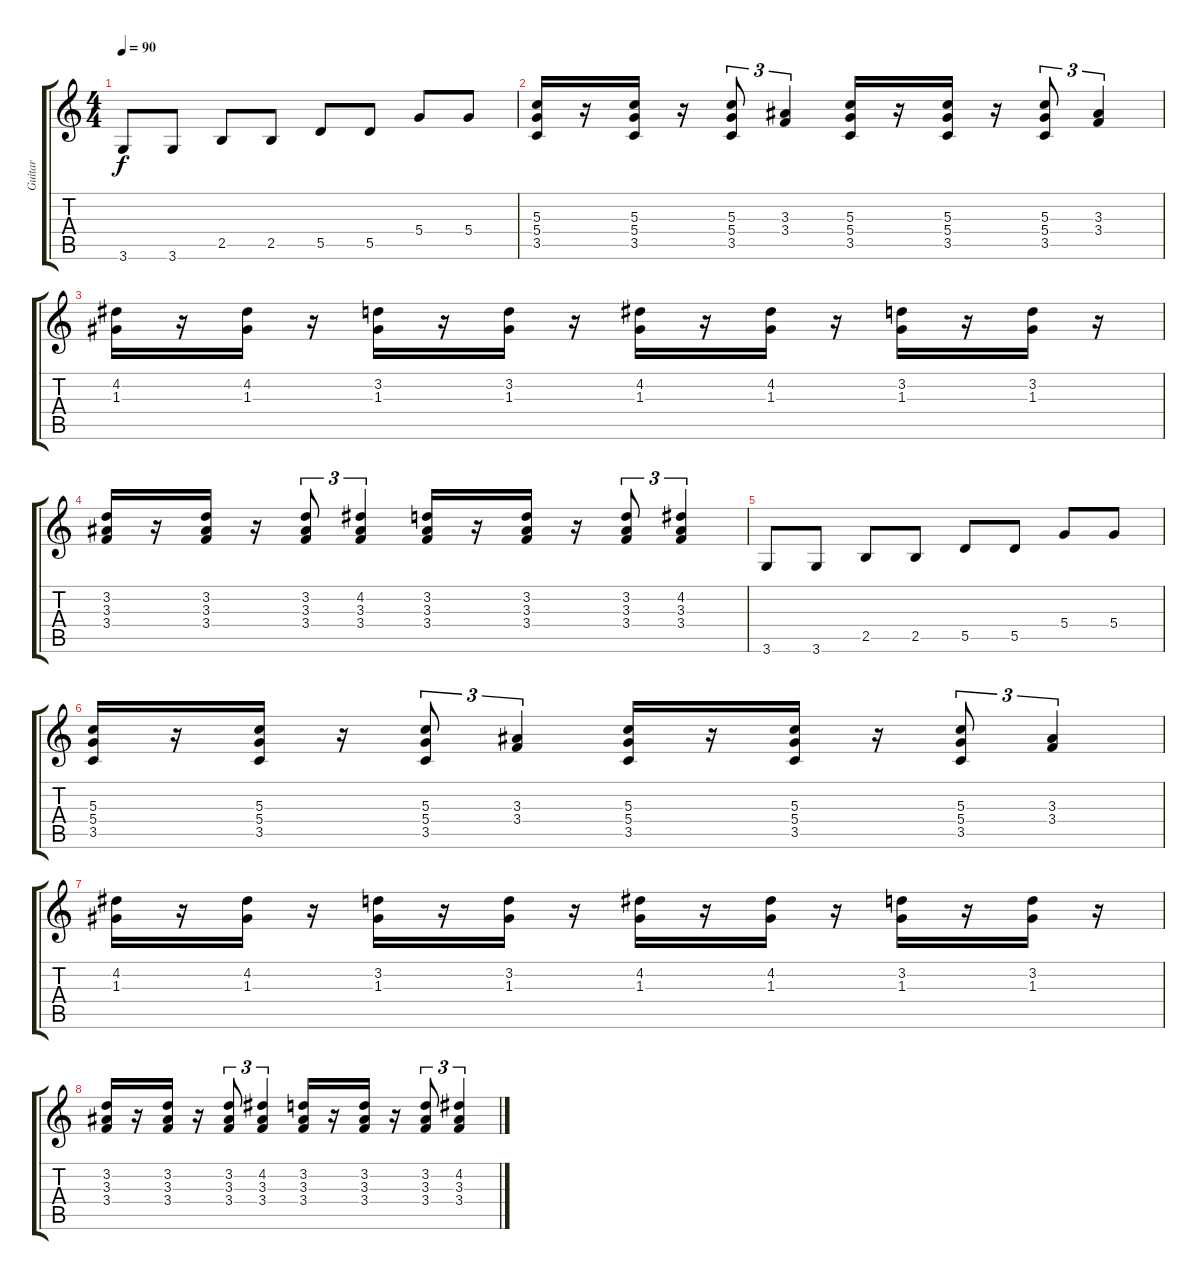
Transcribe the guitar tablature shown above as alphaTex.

\track ("Guitar" "Guitar") {instrument distortionguitar}
\staff {score tabs}
\tuning (E4 B3 G3 D3 A2 E2) {hide}
\ts (4 4)
\tempo 90
\clef g2
\ks c
3.6.8{dy f} 3.6.8 2.5.8 2.5.8 5.5.8 5.5.8 5.4.8 5.4.8 |
(5.3 5.4 3.5).16 r.16 (5.3 5.4 3.5).16 r.16 (5.3 5.4 3.5).8{tu (3 2)} (3.3 3.4).4{tu (3 2)} (5.3 5.4 3.5).16 r.16 (5.3 5.4 3.5).16 r.16 (5.3 5.4 3.5).8{tu (3 2)} (3.3 3.4).4{tu (3 2)} |
(4.2 1.3).16 r.16 (4.2 1.3).16 r.16 (3.2 1.3).16 r.16 (3.2 1.3).16 r.16 (4.2 1.3).16 r.16 (4.2 1.3).16 r.16 (3.2 1.3).16 r.16 (3.2 1.3).16 r.16 |
(3.2 3.3 3.4).16 r.16 (3.2 3.3 3.4).16 r.16 (3.2 3.3 3.4).8{tu (3 2)} (4.2 3.3 3.4).4{tu (3 2)} (3.2 3.3 3.4).16 r.16 (3.2 3.3 3.4).16 r.16 (3.2 3.3 3.4).8{tu (3 2)} (4.2 3.3 3.4).4{tu (3 2)} |
3.6.8 3.6.8 2.5.8 2.5.8 5.5.8 5.5.8 5.4.8 5.4.8 |
(5.3 5.4 3.5).16 r.16 (5.3 5.4 3.5).16 r.16 (5.3 5.4 3.5).8{tu (3 2)} (3.3 3.4).4{tu (3 2)} (5.3 5.4 3.5).16 r.16 (5.3 5.4 3.5).16 r.16 (5.3 5.4 3.5).8{tu (3 2)} (3.3 3.4).4{tu (3 2)} |
(4.2 1.3).16 r.16 (4.2 1.3).16 r.16 (3.2 1.3).16 r.16 (3.2 1.3).16 r.16 (4.2 1.3).16 r.16 (4.2 1.3).16 r.16 (3.2 1.3).16 r.16 (3.2 1.3).16 r.16 |
(3.2 3.3 3.4).16 r.16 (3.2 3.3 3.4).16 r.16 (3.2 3.3 3.4).8{tu (3 2)} (4.2 3.3 3.4).4{tu (3 2)} (3.2 3.3 3.4).16 r.16 (3.2 3.3 3.4).16 r.16 (3.2 3.3 3.4).8{tu (3 2)} (4.2 3.3 3.4).4{tu (3 2)}
